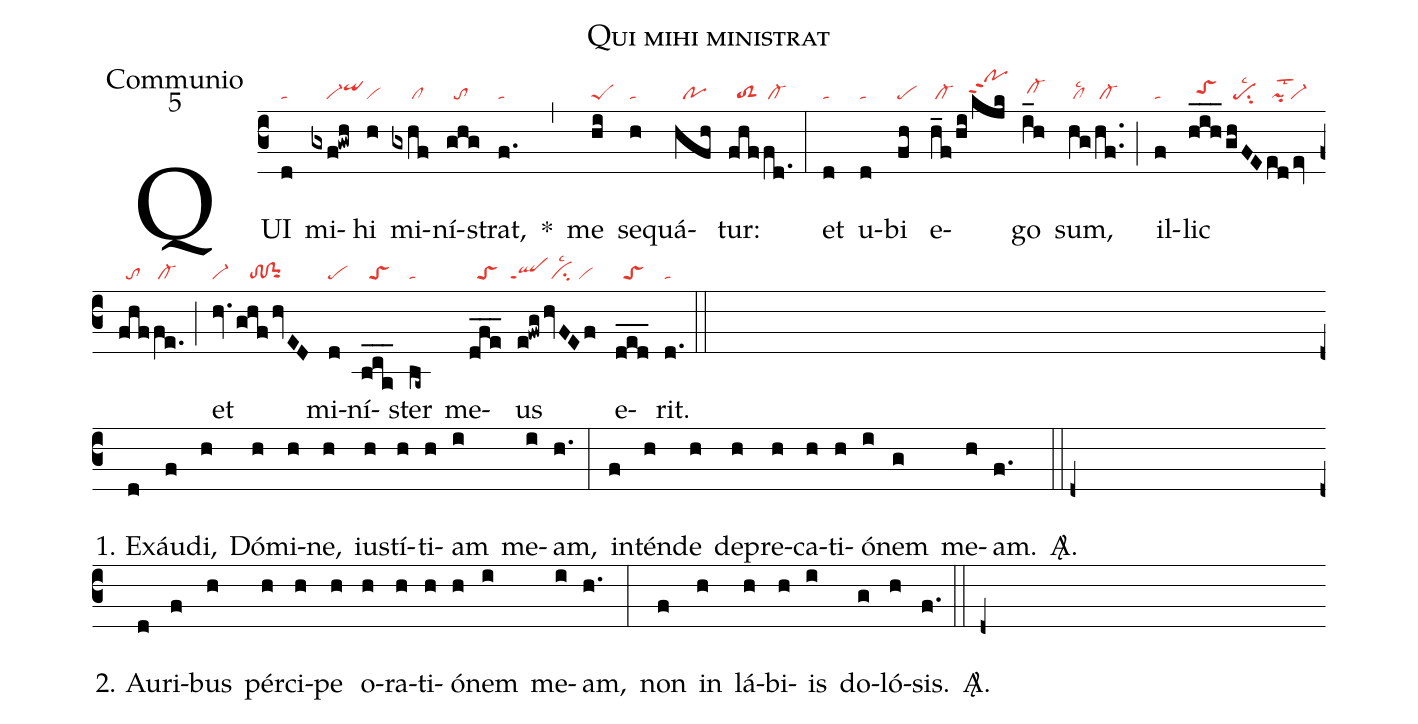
name:Qui mihi ministrat;
office-part:Communio;
mode:5;
nabc-lines:1;
%%
(c3) QUI(d|ta) mi(gxf!gwh|////vi-qihi)hi(h|vi) mi(gxhf|/////cl)ní(ghg|//to)strat,(f.|ta) *(,)
me(hi|peS) se(h|ta)quá(hfh|//po)tur:(fhf|//toS2|fd.|/cl-) (:)
et(d|ta) u(d|ta)bi(fh|pe) e(h_f|/cl-|/hi/kjk|///pohlppt2)go(i_h|/cl-hh) sum,(hg|/cllsc2|/hf..|/cl-) (;)
il(f|ta)lic(hih___|//toShh|/ghFE|//pesu2lsc2|edev|/pilst2`vi-|fhf|//to|fe.|/cl-) (;)
et(hv.|vi-|ghfhvED|///to!ciG) mi(d|pe)ní(bca___|//toS)ster(ba~|ta) me(dfe___|//toS)us(e!fwg|``qlppt1|!hvFEf|//cilsc2/vi) e(ded___|//toS)rit.(d.|ta) (::Z)

1. Ex(d)áu(f)di,(h) Dó(h)mi(h)ne,(h) ius(h)tí(h)ti(h)am(i) me(i)am,(h.) (:) in(f)tén(h)de(h) de(h)pre(h)ca(h)ti(h)ó(i)nem(g) me(h)am.(f.) <sp>A/</sp>.(::d+Z)

2. Au(d)ri(f)bus(h) pér(h)ci(h)pe(h) o(h)ra(h)ti(h)ó(h)nem(i) me(i)am,(h.) (:) non(f) in(h) lá(h)bi(h)is(i) do(g)ló(h)sis.(f.) <sp>A/</sp>.(::d+)
